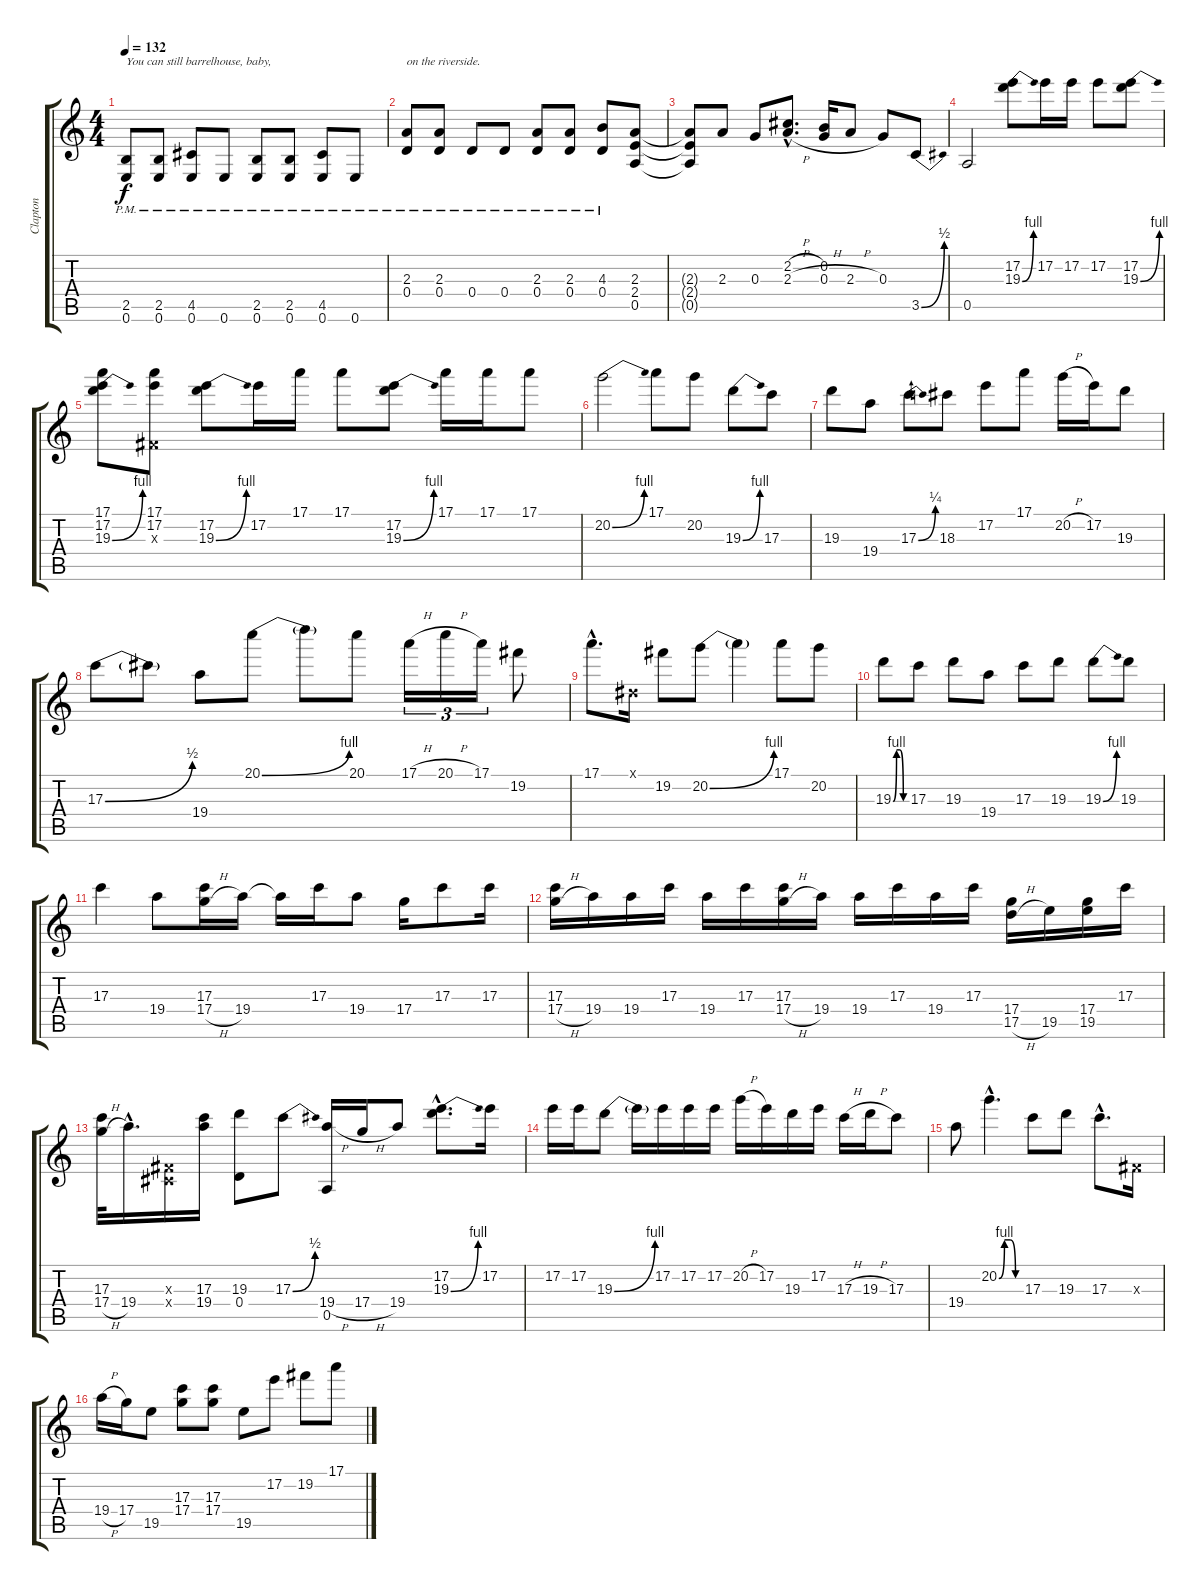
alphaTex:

\track ("Clapton" "Clapton") {instrument overdrivenguitar}
\staff {score tabs}
\tuning (E4 B3 G3 D3 A2 E2) {hide}
\ts (4 4)
\tempo 132
\clef g2
\ks c
(2.5{pm} 0.6{pm}).8{txt "You can still barrelhouse, baby," dy f} (2.5{pm} 0.6{pm}).8 (4.5{pm} 0.6{pm}).8 0.6{pm}.8 (2.5{pm} 0.6{pm}).8 (2.5{pm} 0.6{pm}).8 (4.5{pm} 0.6{pm}).8 0.6{pm}.8 |
(2.3{pm} 0.4{pm}).8{txt "on the riverside."} (2.3{pm} 0.4{pm}).8 0.4{pm}.8 0.4{pm}.8 (2.3{pm} 0.4{pm}).8 (2.3{pm} 0.4{pm}).8 (4.3{pm} 0.4{pm}).8 (2.3 2.4 0.5).8{volume 16} |
(2.3{t} 2.4{t} 0.5{t}).8 2.3.8 0.3.8 (2.2{h hac} 2.3{h hac}).8{d} (0.2 0.3{h}).16 2.3{h}.8 0.3.8 3.5{be (bend 0 0 60 2)}.8 |
0.5.2 (17.2 19.3{be (bend 0 0 60 4)}).8 17.2.16 17.2.16 17.2.8 (17.2 19.3{be (bend 0 0 60 4)}).8 |
(17.1 17.2 19.3{be (bend 0 0 60 4)}).8 (17.1 17.2 -1.3{x}).8 (17.2 19.3{be (bend 0 0 60 4)}).8 17.2.16 17.1.16 17.1.8 (17.2 19.3{be (bend 0 0 60 4)}).8 17.1.16 17.1.16 17.1.8 |
20.2{be (bend 0 0 60 4)}.2 17.1.8 20.2.8 19.3{be (bend 0 0 60 4)}.8 17.3.8 |
19.3.8 19.4.8 17.3{be (bend 0 0 60 1)}.8 18.3.8 17.2.8 17.1.8 20.2{h}.16 17.2.16 19.3.8 |
17.3{be (bend 0 0 60 2)}.8 17.3{t}.8 19.4.8 20.1{be (bend 0 0 60 4)}.8 20.1{t}.8 20.1.8 17.1{h}.16{tu (3 2)} 20.1{h}.16{tu (3 2)} 17.1.16{tu (3 2)} 19.2.8 |
17.1{hac}.8{d} -1.1{x}.16 19.2.8 20.2{be (bend 0 0 60 4)}.8 20.2{t}.4 17.1.8 20.2.8 |
19.3{be (custom 0 0 15 4 30 4 45 0 60 0)}.8 17.3.8 19.3.8 19.4.8 17.3.8 19.3.8 19.3{be (bend 0 0 60 4)}.8 19.3.8 |
17.3.4 19.4.8 (17.3 17.4{h}).16 19.4.16 19.4{t}.16 17.3.16 19.4.8 17.4.16 17.3.8 17.3.16 |
(17.3 17.4{h}).16 19.4.16 19.4.16 17.3.16 19.4.16 17.3.16 (17.3 17.4{h}).16 19.4.16 19.4.16 17.3.16 19.4.16 17.3.16 (17.4 17.5{h}).16 19.5.16 (17.4 19.5).16 17.3.16 |
(17.3 17.4{h}).32 19.4{hac}.16{d} (-1.3{x} -1.4{x}).16 (17.3 19.4).16 (19.3 0.4).8 17.3{be (bend 0 0 60 2)}.8 (19.4{h} 0.5).16 17.4{h}.16 19.4.8 (17.2{hac} 19.3{be (bend 0 0 60 4) hac}).8{d} 17.2.16 |
17.2.16 17.2.16 19.3{be (bend 0 0 60 4)}.8 19.3{t}.16 17.2.16 17.2.16 17.2.16 20.2{h}.16 17.2.16 19.3.16 17.2.16 17.3{h}.16 19.3{h}.16 17.3.8 |
19.4.8 20.2{be (custom 0 0 15 4 30 4 45 0 60 0) hac}.4{d} 17.3.8 19.3.8 17.3{hac}.8{d} -1.3{x}.16 |
19.4{h}.16 17.4.16 19.5.8 (17.3 17.4).8 (17.3 17.4).8 19.5.8 17.2.8 19.2.8 17.1.8
